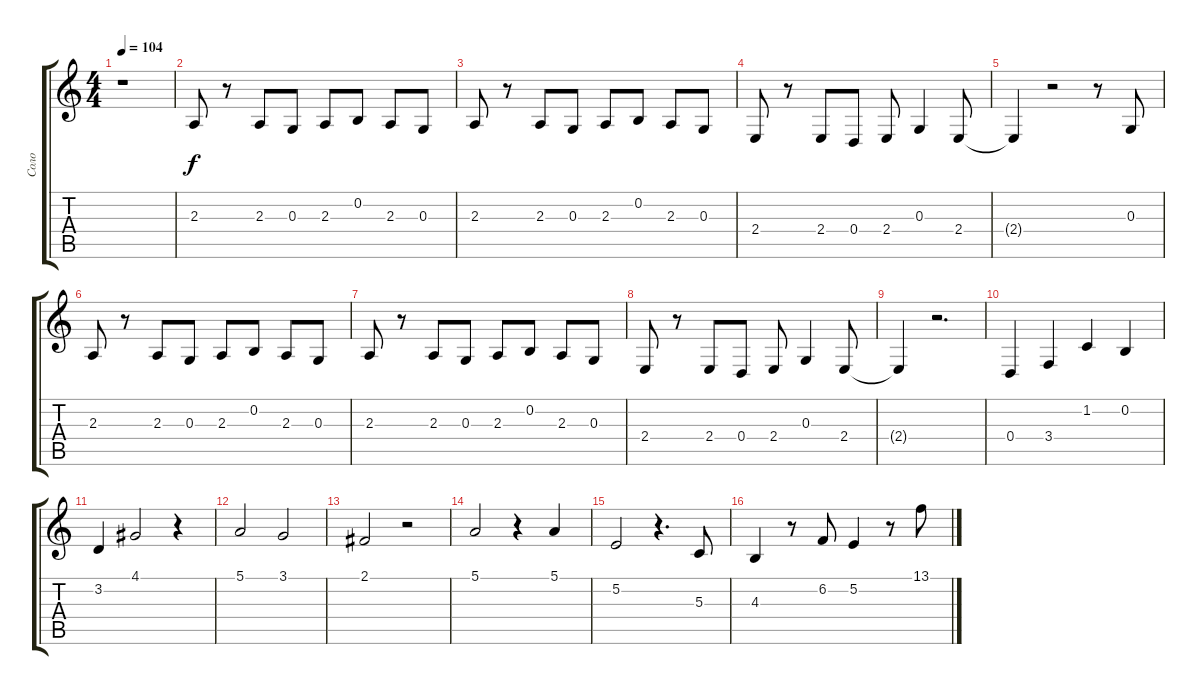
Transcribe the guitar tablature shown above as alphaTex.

\track ("Соло" "Соло") {instrument altosax}
\staff {score tabs}
\tuning (E4 B3 G3 D3 A2 E2) {hide}
\ts (4 4)
\tempo 104
\clef g2
\ks c
r.1{dy f} |
2.3.8 r.8 2.3.8 0.3.8 2.3.8 0.2.8 2.3.8 0.3.8 |
2.3.8 r.8 2.3.8 0.3.8 2.3.8 0.2.8 2.3.8 0.3.8 |
2.4.8 r.8 2.4.8 0.4.8 2.4.8 0.3.4 2.4.8 |
2.4{t}.4 r.2 r.8 0.3.8 |
2.3.8 r.8 2.3.8 0.3.8 2.3.8 0.2.8 2.3.8 0.3.8 |
2.3.8 r.8 2.3.8 0.3.8 2.3.8 0.2.8 2.3.8 0.3.8 |
2.4.8 r.8 2.4.8 0.4.8 2.4.8 0.3.4 2.4.8 |
2.4{t}.4 r.2{d} |
0.4.4 3.4.4 1.2.4 0.2.4 |
3.2.4 4.1.2 r.4 |
5.1.2 3.1.2 |
2.1.2 r.2 |
5.1.2 r.4 5.1.4 |
5.2.2 r.4{d} 5.3.8 |
4.3.4 r.8 6.2.8 5.2.4 r.8 13.1.8
